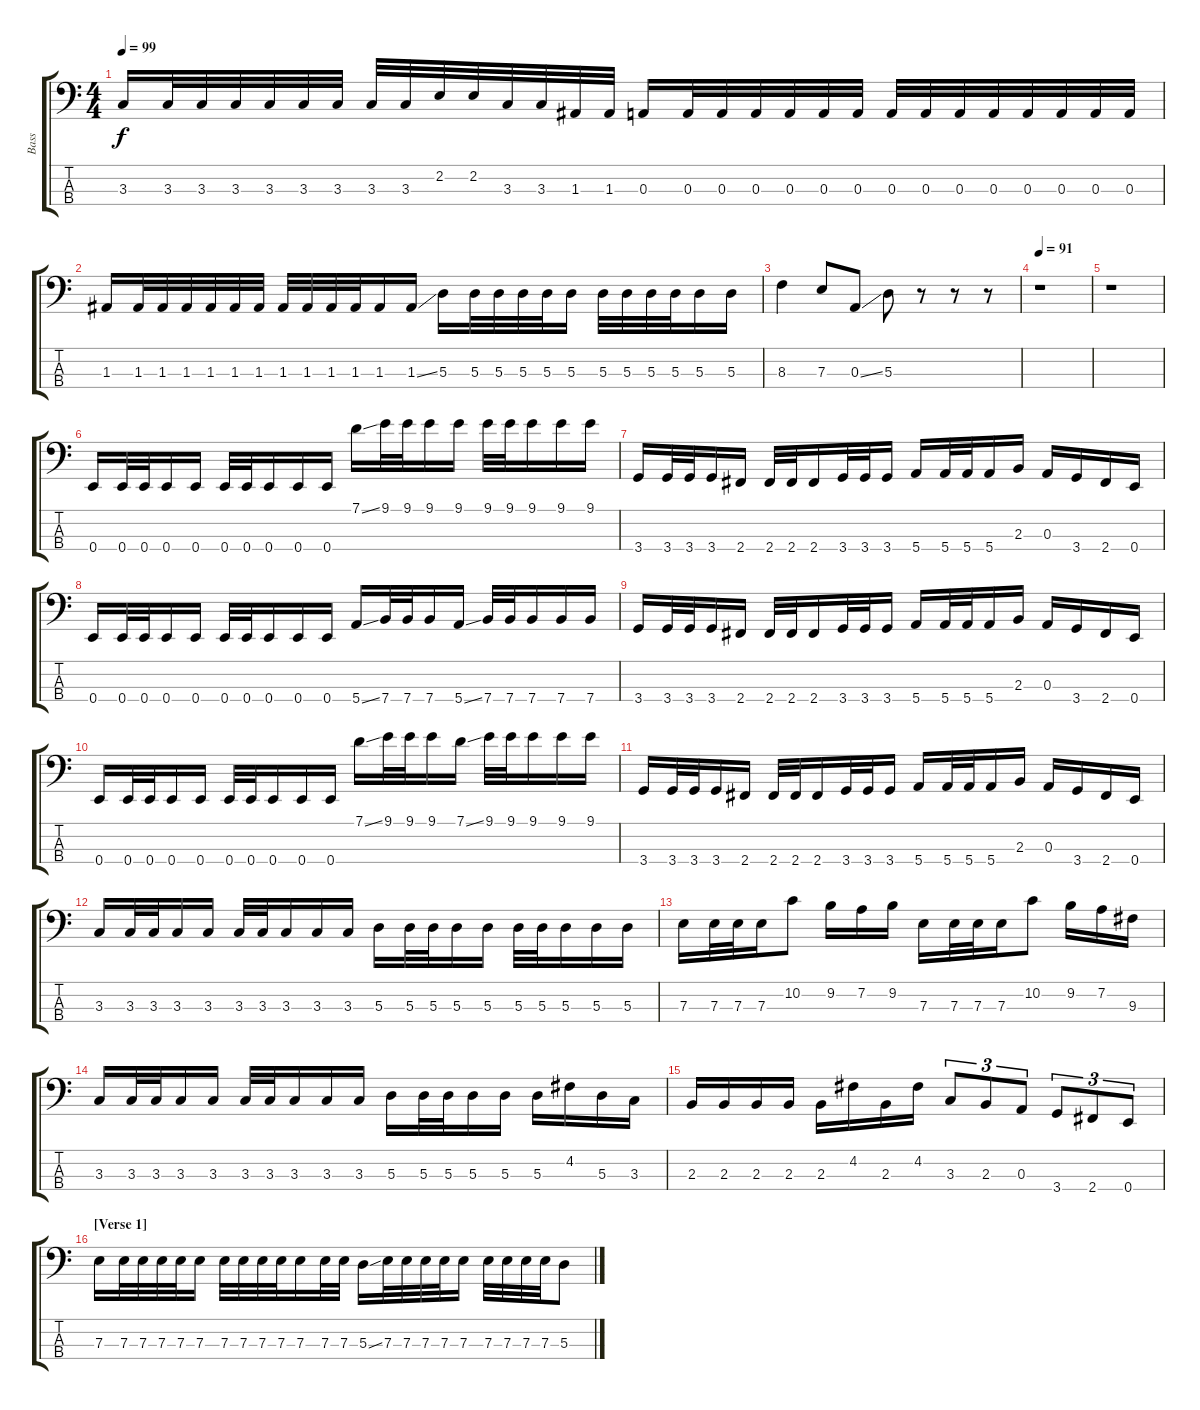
\track ("Bass" "Bass") {instrument electricbasspick}
\staff {score tabs}
\tuning (G2 D2 A1 E1) {hide}
\ts (4 4)
\tempo 99
\clef f4
\ks c
3.3.16{dy f} 3.3.32 3.3.32 3.3.32 3.3.32 3.3.32 3.3.32 3.3.32 3.3.32 2.2.32 2.2.32 3.3.32 3.3.32 1.3.32 1.3.32 0.3.16 0.3.32 0.3.32 0.3.32 0.3.32 0.3.32 0.3.32 0.3.32 0.3.32 0.3.32 0.3.32 0.3.32 0.3.32 0.3.32 0.3.32 |
1.3.16 1.3.32 1.3.32 1.3.32 1.3.32 1.3.32 1.3.32 1.3.32 1.3.32 1.3.32 1.3.32 1.3.16 1.3{ss}.16 5.3.16 5.3.32 5.3.32 5.3.32 5.3.32 5.3.16 5.3.32 5.3.32 5.3.32 5.3.32 5.3.16 5.3.16 |
8.3.4 7.3.8 0.3{ss}.8 5.3.8 r.8 r.8 r.8 |
\section ("" "")
\tempo 91
r.1 |
r.1 |
0.4.16 0.4.32 0.4.32 0.4.16 0.4.16 0.4.32 0.4.32 0.4.16 0.4.16 0.4.16 7.1{ss}.16 9.1.32 9.1.32 9.1.16 9.1.16 9.1.32 9.1.32 9.1.16 9.1.16 9.1.16 |
3.4.16 3.4.32 3.4.32 3.4.16 2.4.16 2.4.32 2.4.32 2.4.16 3.4.32 3.4.32 3.4.16 5.4.16 5.4.32 5.4.32 5.4.16 2.3.16 0.3.16 3.4.16 2.4.16 0.4.16 |
0.4.16 0.4.32 0.4.32 0.4.16 0.4.16 0.4.32 0.4.32 0.4.16 0.4.16 0.4.16 5.4{ss}.16 7.4.32 7.4.32 7.4.16 5.4{ss}.16 7.4.32 7.4.32 7.4.16 7.4.16 7.4.16 |
3.4.16 3.4.32 3.4.32 3.4.16 2.4.16 2.4.32 2.4.32 2.4.16 3.4.32 3.4.32 3.4.16 5.4.16 5.4.32 5.4.32 5.4.16 2.3.16 0.3.16 3.4.16 2.4.16 0.4.16 |
0.4.16 0.4.32 0.4.32 0.4.16 0.4.16 0.4.32 0.4.32 0.4.16 0.4.16 0.4.16 7.1{ss}.16 9.1.32 9.1.32 9.1.16 7.1{ss}.16 9.1.32 9.1.32 9.1.16 9.1.16 9.1.16 |
3.4.16 3.4.32 3.4.32 3.4.16 2.4.16 2.4.32 2.4.32 2.4.16 3.4.32 3.4.32 3.4.16 5.4.16 5.4.32 5.4.32 5.4.16 2.3.16 0.3.16 3.4.16 2.4.16 0.4.16 |
\section ("" "")
3.3.16 3.3.32 3.3.32 3.3.16 3.3.16 3.3.32 3.3.32 3.3.16 3.3.16 3.3.16 5.3.16 5.3.32 5.3.32 5.3.16 5.3.16 5.3.32 5.3.32 5.3.16 5.3.16 5.3.16 |
7.3.16 7.3.32 7.3.32 7.3.16 10.2.8 9.2.16 7.2.16 9.2.16 7.3.16 7.3.32 7.3.32 7.3.16 10.2.8 9.2.16 7.2.16 9.3.16 |
3.3.16 3.3.32 3.3.32 3.3.16 3.3.16 3.3.32 3.3.32 3.3.16 3.3.16 3.3.16 5.3.16 5.3.32 5.3.32 5.3.16 5.3.16 5.3.16 4.2.16 5.3.16 3.3.16 |
2.3.16 2.3.16 2.3.16 2.3.16 2.3.16 4.2.16 2.3.16 4.2.16 3.3.8{tu (3 2)} 2.3.8{tu (3 2)} 0.3.8{tu (3 2)} 3.4.8{tu (3 2)} 2.4.8{tu (3 2)} 0.4.8{tu (3 2)} |
\section ("" "[Verse 1]")
7.3.16 7.3.32 7.3.32 7.3.32 7.3.32 7.3.16 7.3.32 7.3.32 7.3.32 7.3.32 7.3.16 7.3.32 7.3.32 5.3{ss}.16 7.3.32 7.3.32 7.3.32 7.3.32 7.3.16 7.3.32 7.3.32 7.3.32 7.3.32 5.3.8
